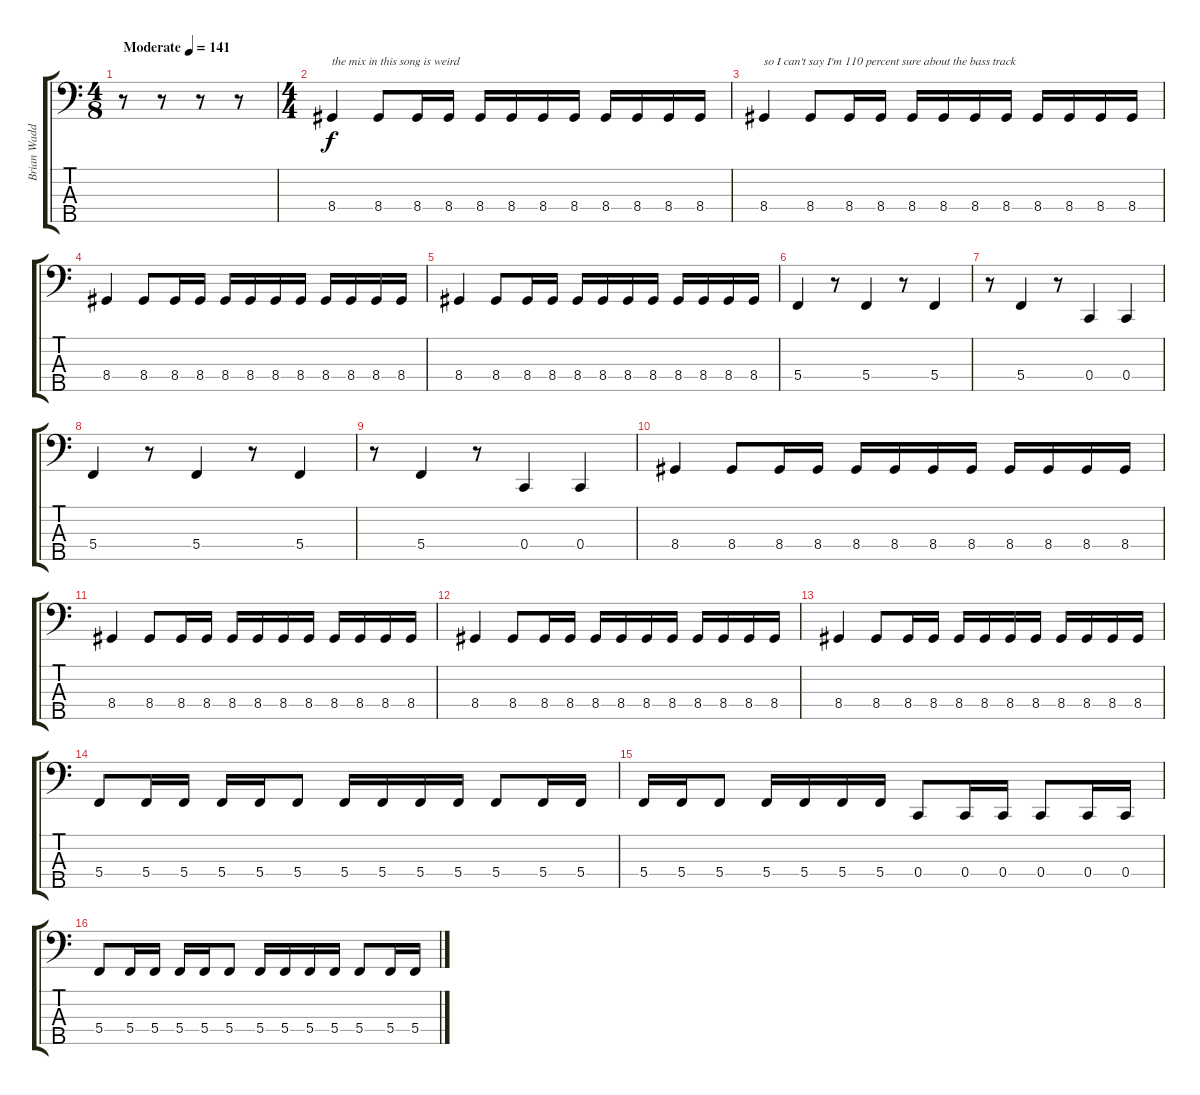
\track ("Brian Waddell" "Brian Wadd") {instrument electricbasspick}
\staff {score tabs}
\tuning (G2 C2 G1 C1 G0) {hide}
\ts (4 8)
\tempo (141 "Moderate")
\clef f4
\ks c
r.8{dy f instrument electricbasspick} r.8 r.8 r.8 |
\ts (4 4)
8.4.4{txt "the mix in this song is weird"} 8.4.8 8.4.16 8.4.16 8.4.16 8.4.16 8.4.16 8.4.16 8.4.16 8.4.16 8.4.16 8.4.16 |
8.4.4{txt "so I can't say I'm 110 percent sure about the bass track"} 8.4.8 8.4.16 8.4.16 8.4.16 8.4.16 8.4.16 8.4.16 8.4.16 8.4.16 8.4.16 8.4.16 |
8.4.4 8.4.8 8.4.16 8.4.16 8.4.16 8.4.16 8.4.16 8.4.16 8.4.16 8.4.16 8.4.16 8.4.16 |
8.4.4 8.4.8 8.4.16 8.4.16 8.4.16 8.4.16 8.4.16 8.4.16 8.4.16 8.4.16 8.4.16 8.4.16 |
5.4.4 r.8 5.4.4 r.8 5.4.4 |
r.8 5.4.4 r.8 0.4.4 0.4.4 |
5.4.4 r.8 5.4.4 r.8 5.4.4 |
r.8 5.4.4 r.8 0.4.4 0.4.4 |
8.4.4 8.4.8 8.4.16 8.4.16 8.4.16 8.4.16 8.4.16 8.4.16 8.4.16 8.4.16 8.4.16 8.4.16 |
8.4.4 8.4.8 8.4.16 8.4.16 8.4.16 8.4.16 8.4.16 8.4.16 8.4.16 8.4.16 8.4.16 8.4.16 |
8.4.4 8.4.8 8.4.16 8.4.16 8.4.16 8.4.16 8.4.16 8.4.16 8.4.16 8.4.16 8.4.16 8.4.16 |
8.4.4 8.4.8 8.4.16 8.4.16 8.4.16 8.4.16 8.4.16 8.4.16 8.4.16 8.4.16 8.4.16 8.4.16 |
5.4.8 5.4.16 5.4.16 5.4.16 5.4.16 5.4.8 5.4.16 5.4.16 5.4.16 5.4.16 5.4.8 5.4.16 5.4.16 |
5.4.16 5.4.16 5.4.8 5.4.16 5.4.16 5.4.16 5.4.16 0.4.8 0.4.16 0.4.16 0.4.8 0.4.16 0.4.16 |
5.4.8 5.4.16 5.4.16 5.4.16 5.4.16 5.4.8 5.4.16 5.4.16 5.4.16 5.4.16 5.4.8 5.4.16 5.4.16
